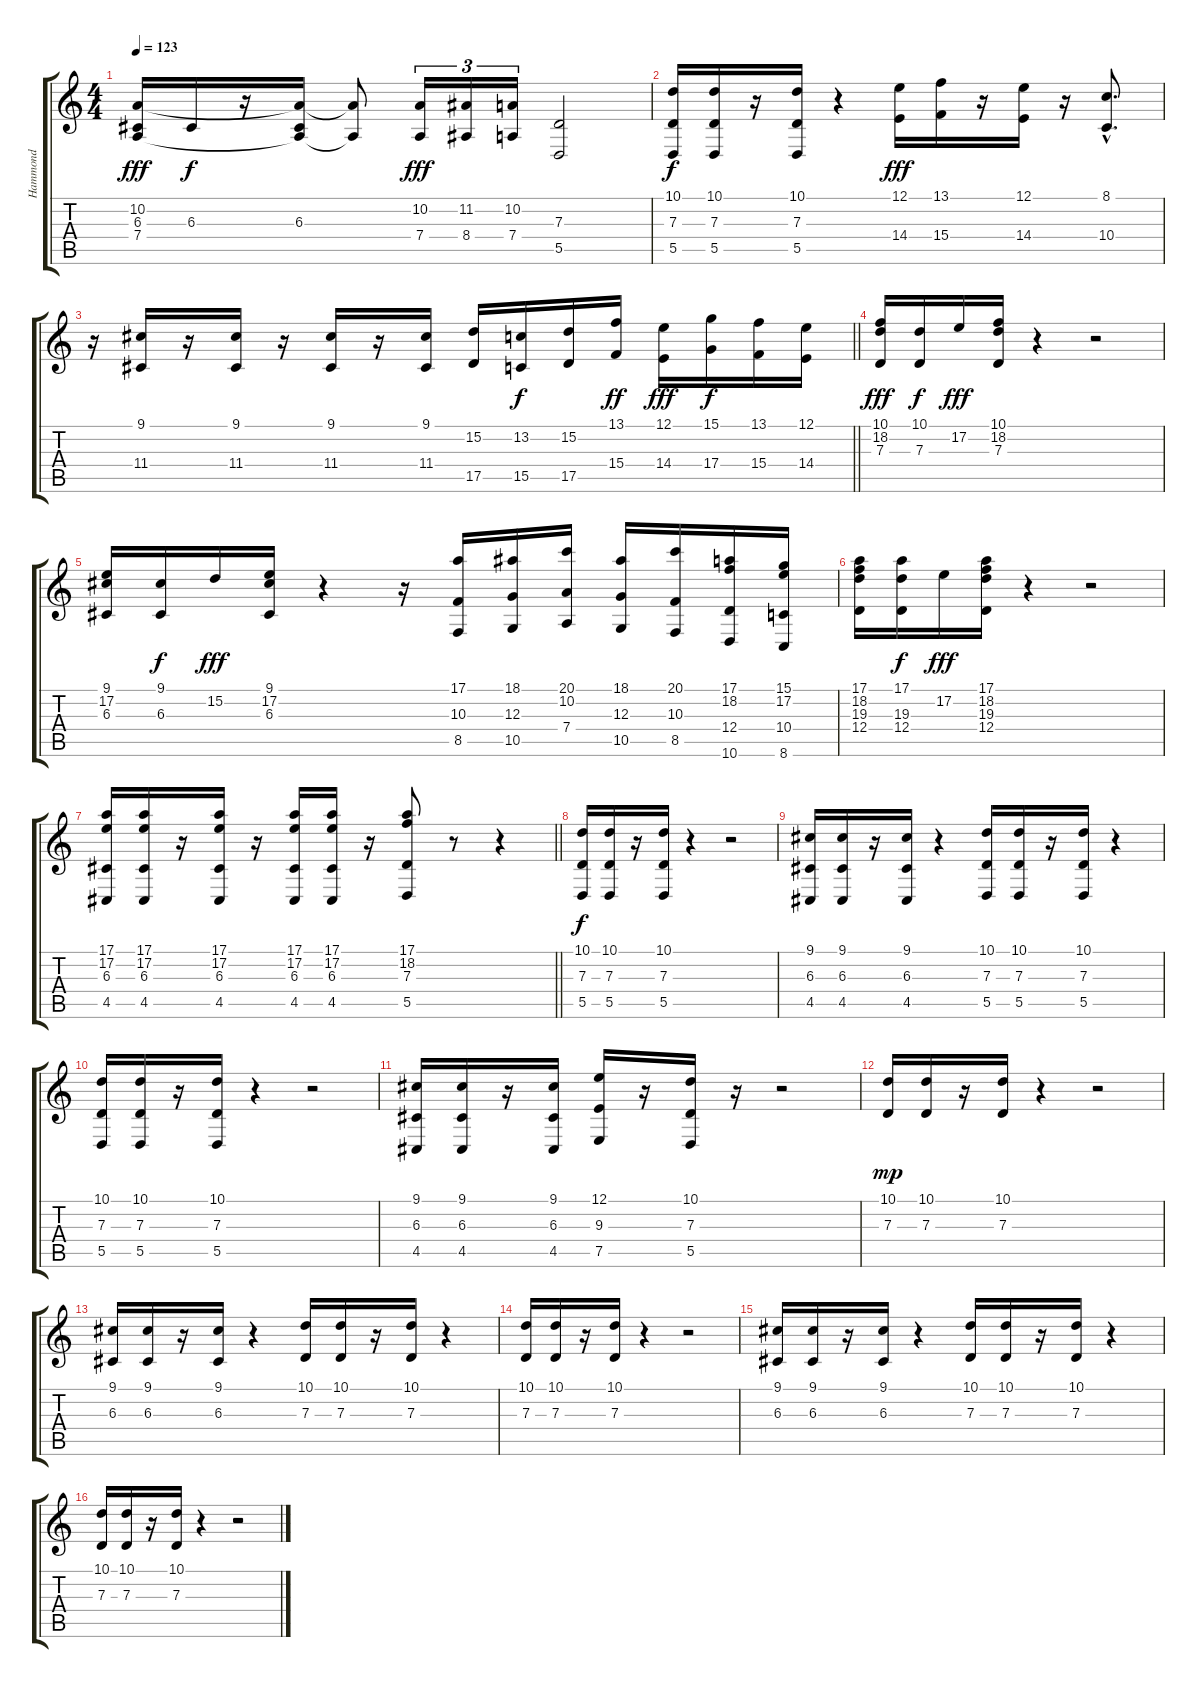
\track ("Hammond" "Hammond") {instrument drawbarorgan}
\staff {score tabs}
\tuning (E4 B3 G3 D3 A2 E2) {hide}
\ts (4 4)
\tempo 123
\clef g2
\ks c
(10.2 6.3 7.4).16{dy fff} 6.3.16{dy f} r.16 (10.2{t} 6.3 7.4{t}).16 (10.2{t} 7.4{t}).8 (10.2 7.4).16{tu (3 2) dy fff} (11.2 8.4).16{tu (3 2)} (10.2 7.4).16{tu (3 2)} (7.3 5.5).2 |
(10.1 7.3 5.5).16{dy f} (10.1 7.3 5.5).16 r.16 (10.1 7.3 5.5).16 r.4 (12.1 14.4).16{dy fff} (13.1 15.4).16 r.16 (12.1 14.4).16 r.16 (8.1{hac} 10.4{hac}).8{d} |
\barLineRight lightlight
r.16 (9.1 11.4).16 r.16 (9.1 11.4).16 r.16 (9.1 11.4).16 r.16 (9.1 11.4).16 (15.2 17.5).16 (13.2 15.5).16{dy f} (15.2 17.5).16 (13.1 15.4).16{dy ff} (12.1 14.4).16{dy fff} (15.1 17.4).16{dy f} (13.1 15.4).16 (12.1 14.4).16 |
(10.1 18.2 7.3).16{dy fff} (10.1 7.3).16{dy f} 17.2.16{dy fff} (10.1 18.2 7.3).16 r.4 r.2 |
(9.1 17.2 6.3).16 (9.1 6.3).16{dy f} 15.2.16{dy fff} (9.1 17.2 6.3).16 r.4 r.16 (17.1 10.3 8.5).16 (18.1 12.3 10.5).16 (20.1 10.2 7.4).16 (18.1 12.3 10.5).16 (20.1 10.3 8.5).16 (17.1 18.2 12.4 10.6).16 (15.1 17.2 10.4 8.6).16 |
(17.1 18.2 19.3 12.4).16 (17.1 19.3 12.4).16{dy f} 17.2.16{dy fff} (17.1 18.2 19.3 12.4).16 r.4 r.2 |
\barLineRight lightlight
(17.1 17.2 6.3 4.5).16 (17.1 17.2 6.3 4.5).16 r.16 (17.1 17.2 6.3 4.5).16 r.16 (17.1 17.2 6.3 4.5).16 (17.1 17.2 6.3 4.5).16 r.16 (17.1 18.2 7.3 5.5).8 r.8 r.4 |
(10.1 7.3 5.5).16{dy f volume 11} (10.1 7.3 5.5).16 r.16 (10.1 7.3 5.5).16 r.4 r.2 |
(9.1 6.3 4.5).16 (9.1 6.3 4.5).16 r.16 (9.1 6.3 4.5).16 r.4 (10.1 7.3 5.5).16 (10.1 7.3 5.5).16 r.16 (10.1 7.3 5.5).16 r.4 |
(10.1 7.3 5.5).16 (10.1 7.3 5.5).16 r.16 (10.1 7.3 5.5).16 r.4 r.2 |
(9.1 6.3 4.5).16 (9.1 6.3 4.5).16 r.16 (9.1 6.3 4.5).16 (12.1 9.3 7.5).16 r.16 (10.1 7.3 5.5).16 r.16 r.2 |
(10.1 7.3).16{dy mp} (10.1 7.3).16 r.16 (10.1 7.3).16 r.4 r.2 |
(9.1 6.3).16 (9.1 6.3).16 r.16 (9.1 6.3).16 r.4 (10.1 7.3).16 (10.1 7.3).16 r.16 (10.1 7.3).16 r.4 |
(10.1 7.3).16 (10.1 7.3).16 r.16 (10.1 7.3).16 r.4 r.2 |
(9.1 6.3).16 (9.1 6.3).16 r.16 (9.1 6.3).16 r.4 (10.1 7.3).16 (10.1 7.3).16 r.16 (10.1 7.3).16 r.4 |
(10.1 7.3).16 (10.1 7.3).16 r.16 (10.1 7.3).16 r.4 r.2
